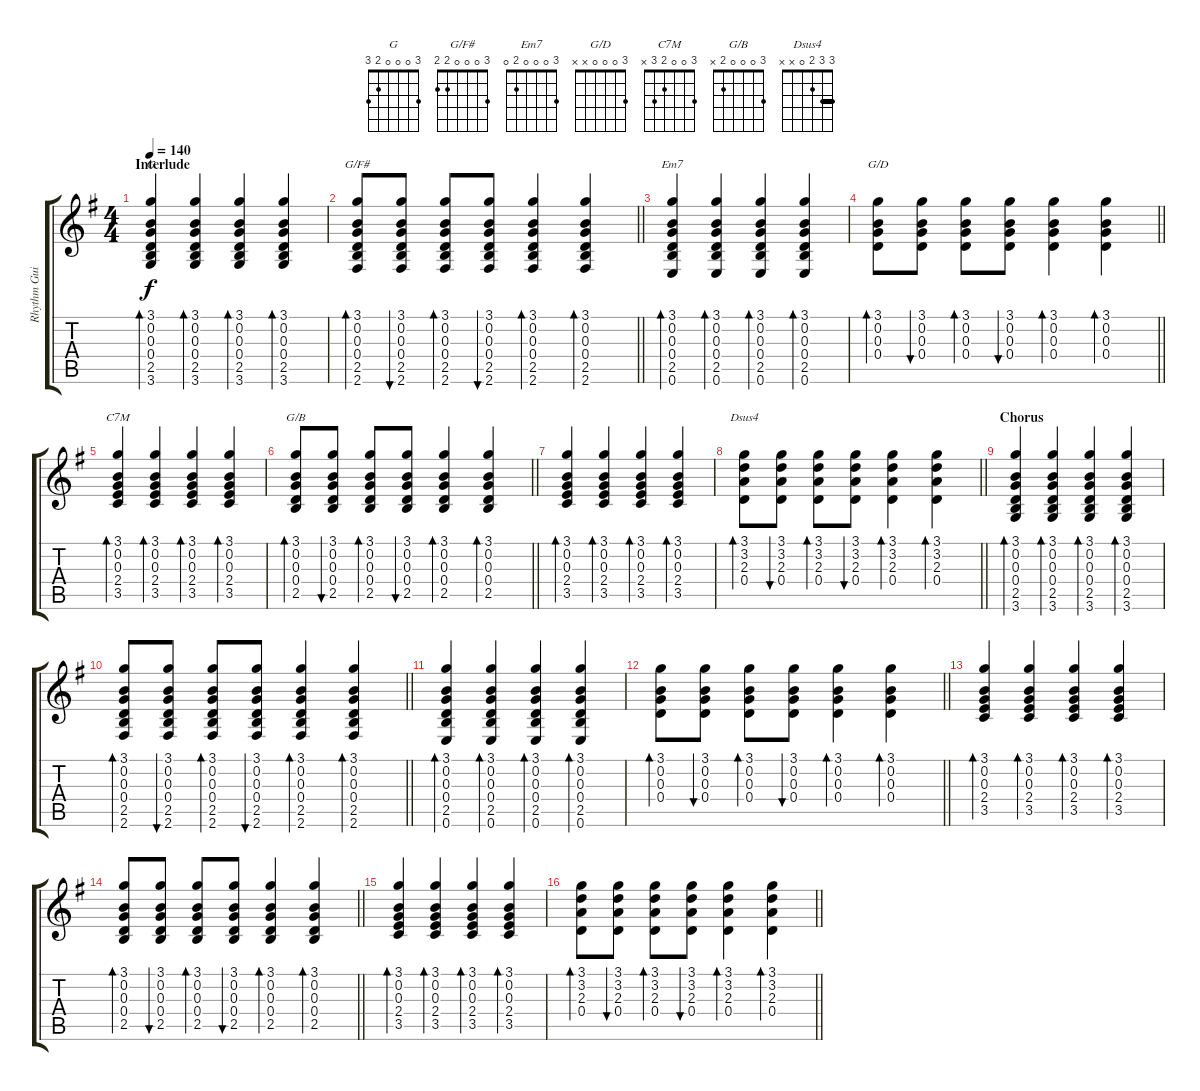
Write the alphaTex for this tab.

\track ("Rhythm Guitar" "Rhythm Gui") {instrument distortionguitar}
\staff {score tabs}
\tuning (E4 B3 G3 D3 A2 E2) {hide}
\chord ("G" 3 0 0 0 2 3)
\chord ("G/F#" 3 0 0 0 2 2)
\chord ("Em7" 3 0 0 0 2 0)
\chord ("G/D" 3 0 0 0 x x)
\chord ("C7M" 3 0 0 2 3 x)
\chord ("G/B" 3 0 0 0 2 x)
\chord ("Dsus4" 3 3 2 0 x x) {barre 3}
\ts (4 4)
\section ("" "Interlude")
\tempo 140
\clef g2
\ks g
(3.1 0.2 0.3 0.4 2.5 3.6).4{bd 60 ch "G" dy f} (3.1 0.2 0.3 0.4 2.5 3.6).4{bd 60} (3.1 0.2 0.3 0.4 2.5 3.6).4{bd 60} (3.1 0.2 0.3 0.4 2.5 3.6).4{bd 60} |
\barLineRight lightlight
(3.1 0.2 0.3 0.4 2.5 2.6).8{bd 60 ch "G/F#"} (3.1 0.2 0.3 0.4 2.5 2.6).8{bu 60} (3.1 0.2 0.3 0.4 2.5 2.6).8{bd 60} (3.1 0.2 0.3 0.4 2.5 2.6).8{bu 60} (3.1 0.2 0.3 0.4 2.5 2.6).4{bd 60} (3.1 0.2 0.3 0.4 2.5 2.6).4{bd 60} |
(3.1 0.2 0.3 0.4 2.5 0.6).4{bd 60 ch "Em7"} (3.1 0.2 0.3 0.4 2.5 0.6).4{bd 60} (3.1 0.2 0.3 0.4 2.5 0.6).4{bd 60} (3.1 0.2 0.3 0.4 2.5 0.6).4{bd 60} |
\barLineRight lightlight
(3.1 0.2 0.3 0.4).8{bd 60 ch "G/D"} (3.1 0.2 0.3 0.4).8{bu 60} (3.1 0.2 0.3 0.4).8{bd 60} (3.1 0.2 0.3 0.4).8{bu 60} (3.1 0.2 0.3 0.4).4{bd 60} (3.1 0.2 0.3 0.4).4{bd 60} |
(3.1 0.2 0.3 2.4 3.5).4{bd 60 ch "C7M"} (3.1 0.2 0.3 2.4 3.5).4{bd 60} (3.1 0.2 0.3 2.4 3.5).4{bd 60} (3.1 0.2 0.3 2.4 3.5).4{bd 60} |
\barLineRight lightlight
(3.1 0.2 0.3 0.4 2.5).8{bd 60 ch "G/B"} (3.1 0.2 0.3 0.4 2.5).8{bu 60} (3.1 0.2 0.3 0.4 2.5).8{bd 60} (3.1 0.2 0.3 0.4 2.5).8{bu 60} (3.1 0.2 0.3 0.4 2.5).4{bd 60} (3.1 0.2 0.3 0.4 2.5).4{bd 60} |
(3.1 0.2 0.3 2.4 3.5).4{bd 60 volume 8 instrument distortionguitar} (3.1 0.2 0.3 2.4 3.5).4{bd 60} (3.1 0.2 0.3 2.4 3.5).4{bd 60} (3.1 0.2 0.3 2.4 3.5).4{bd 60} |
\barLineRight lightlight
(3.1 3.2 2.3 0.4).8{bd 60 ch "Dsus4"} (3.1 3.2 2.3 0.4).8{bu 60} (3.1 3.2 2.3 0.4).8{bd 60} (3.1 3.2 2.3 0.4).8{bu 60} (3.1 3.2 2.3 0.4).4{bd 60} (3.1 3.2 2.3 0.4).4{bd 60} |
\section ("" "Chorus")
(3.1 0.2 0.3 0.4 2.5 3.6).4{bd 60} (3.1 0.2 0.3 0.4 2.5 3.6).4{bd 60} (3.1 0.2 0.3 0.4 2.5 3.6).4{bd 60} (3.1 0.2 0.3 0.4 2.5 3.6).4{bd 60} |
\barLineRight lightlight
(3.1 0.2 0.3 0.4 2.5 2.6).8{bd 60} (3.1 0.2 0.3 0.4 2.5 2.6).8{bu 60} (3.1 0.2 0.3 0.4 2.5 2.6).8{bd 60} (3.1 0.2 0.3 0.4 2.5 2.6).8{bu 60} (3.1 0.2 0.3 0.4 2.5 2.6).4{bd 60} (3.1 0.2 0.3 0.4 2.5 2.6).4{bd 60} |
(3.1 0.2 0.3 0.4 2.5 0.6).4{bd 60} (3.1 0.2 0.3 0.4 2.5 0.6).4{bd 60} (3.1 0.2 0.3 0.4 2.5 0.6).4{bd 60} (3.1 0.2 0.3 0.4 2.5 0.6).4{bd 60} |
\barLineRight lightlight
(3.1 0.2 0.3 0.4).8{bd 60} (3.1 0.2 0.3 0.4).8{bu 60} (3.1 0.2 0.3 0.4).8{bd 60} (3.1 0.2 0.3 0.4).8{bu 60} (3.1 0.2 0.3 0.4).4{bd 60} (3.1 0.2 0.3 0.4).4{bd 60} |
(3.1 0.2 0.3 2.4 3.5).4{bd 60} (3.1 0.2 0.3 2.4 3.5).4{bd 60} (3.1 0.2 0.3 2.4 3.5).4{bd 60} (3.1 0.2 0.3 2.4 3.5).4{bd 60} |
\barLineRight lightlight
(3.1 0.2 0.3 0.4 2.5).8{bd 60} (3.1 0.2 0.3 0.4 2.5).8{bu 60} (3.1 0.2 0.3 0.4 2.5).8{bd 60} (3.1 0.2 0.3 0.4 2.5).8{bu 60} (3.1 0.2 0.3 0.4 2.5).4{bd 60} (3.1 0.2 0.3 0.4 2.5).4{bd 60} |
(3.1 0.2 0.3 2.4 3.5).4{bd 60} (3.1 0.2 0.3 2.4 3.5).4{bd 60} (3.1 0.2 0.3 2.4 3.5).4{bd 60} (3.1 0.2 0.3 2.4 3.5).4{bd 60} |
\barLineRight lightlight
(3.1 3.2 2.3 0.4).8{bd 60} (3.1 3.2 2.3 0.4).8{bu 60} (3.1 3.2 2.3 0.4).8{bd 60} (3.1 3.2 2.3 0.4).8{bu 60} (3.1 3.2 2.3 0.4).4{bd 60} (3.1 3.2 2.3 0.4).4{bd 60}
